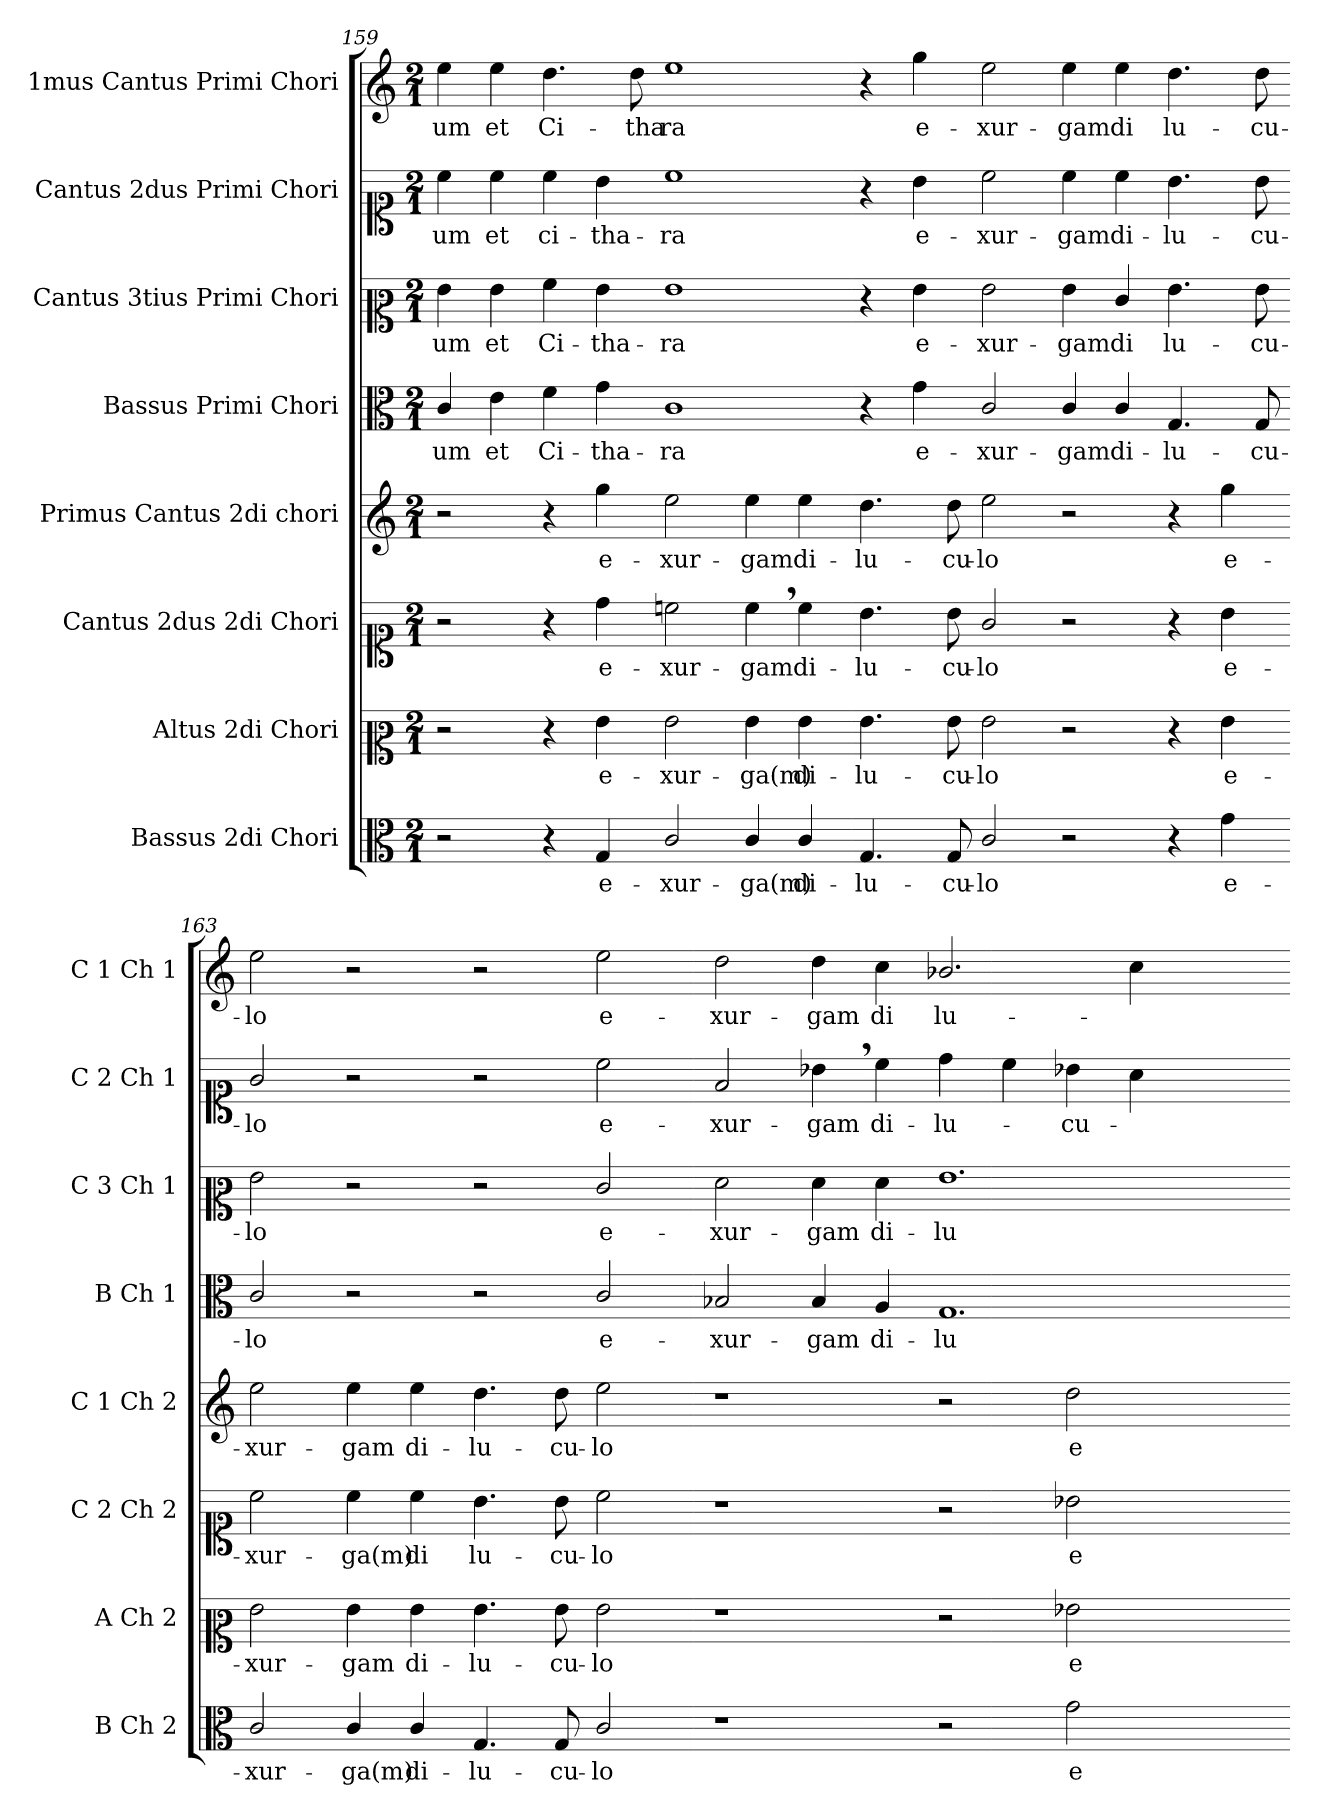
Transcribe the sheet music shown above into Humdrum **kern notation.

**kern	**text	**kern	**text	**kern	**text	**kern	**text	**kern	**text	**kern	**text	**kern	**text	**kern	**text
*part8	*part8	*part7	*part7	*part6	*part6	*part5	*part5	*part4	*part4	*part3	*part3	*part2	*part2	*part1	*part1
*staff8	*staff8	*staff7	*staff7	*staff6	*staff6	*staff5	*staff5	*staff4	*staff4	*staff3	*staff3	*staff2	*staff2	*staff1	*staff1
*I"Bassus 2di Chori	*	*I"Altus 2di Chori	*	*I"Cantus 2dus 2di Chori	*	*I"Primus Cantus 2di chori	*	*I"Bassus Primi Chori	*	*I"Cantus 3tius Primi Chori	*	*I"Cantus 2dus Primi Chori	*	*I"1mus Cantus Primi Chori	*
*I'B Ch 2	*	*I'A Ch 2	*	*I'C 2 Ch 2	*	*I'C 1 Ch 2	*	*I'B Ch 1	*	*I'C 3 Ch 1	*	*I'C 2 Ch 1	*	*I'C 1 Ch 1	*
*clefC3	*	*clefC2	*	*clefC1	*	*clefG2	*	*clefC3	*	*clefC2	*	*clefC1	*	*clefG2	*
*k[]	*	*k[]	*	*k[]	*	*k[]	*	*k[]	*	*k[]	*	*k[]	*	*k[]	*
*M2/1	*	*M2/1	*	*M2/1	*	*M2/1	*	*M2/1	*	*M2/1	*	*M2/1	*	*M2/1	*
=159	=159	=159	=159	=159	=159	=159	=159	=159	=159	=159	=159	=159	=159	=159	=159
2r	.	2r	.	2r	.	2r	.	4c/	-um	4g\	-um	4cc\	-um	4ee\	-um
.	.	.	.	.	.	.	.	4e\	et	4g\	et	4cc\	et	4ee\	et
4r	.	4r	.	4r	.	4r	.	4f\	Ci-	4a\	Ci-	4cc\	ci-	4.dd\	Ci-
4G/	e-	4g\	e-	4dd\	e-	4gg\	e-	4g\	-tha-	4g\	-tha-	4b\	-tha-	.	.
.	.	.	.	.	.	.	.	.	.	.	.	.	.	8dd\	-tha-
2c/	-xur-	2g\	-xur-	2ccn\	-xur-	2ee\	-xur-	1c\	-ra	1g\	-ra	1cc\	-ra	1ee\	-ra
4c/	-ga(m)	4g\	-ga(m)	4cc,<\	-gam	4ee\	-gam	.	.	.	.	.	.	.	.
4c/	di-	4g\	di-	4cc\	di-	4ee\	di-	.	.	.	.	.	.	.	.
=161-	=161-	=161-	=161-	=161-	=161-	=161-	=161-	=161-	=161-	=161-	=161-	=161-	=161-	=161-	=161-
4.G/	-lu-	4.g\	-lu-	4.b\	-lu-	4.dd\	-lu-	4r	.	4r	.	4r	.	4r	.
.	.	.	.	.	.	.	.	4g\	e-	4g\	e-	4b\	e-	4gg\	e-
8G/	-cu-	8g\	-cu-	8b\	-cu-	8dd\	-cu-	.	.	.	.	.	.	.	.
2c/	-lo	2g\	-lo	2g/	-lo	2ee\	-lo	2c/	-xur-	2g\	-xur-	2cc\	-xur-	2ee\	-xur-
2r	.	2r	.	2r	.	2r	.	4c/	-gam	4g\	-gam	4cc\	-gam	4ee\	-gam
.	.	.	.	.	.	.	.	4c/	di-	4e/	di	4cc\	di-	4ee\	di
4r	.	4r	.	4r	.	4r	.	4.G/	-lu-	4.g\	lu-	4.b\	-lu-	4.dd\	lu-
4g\	e-	4g\	e-	4b\	e-	4gg\	e-	.	.	.	.	.	.	.	.
.	.	.	.	.	.	.	.	8G/	-cu-	8g\	-cu-	8b\	-cu-	8dd\	-cu-
=163-	=163-	=163-	=163-	=163-	=163-	=163-	=163-	=163-	=163-	=163-	=163-	=163-	=163-	=163-	=163-
2c/	-xur-	2g\	-xur-	2cc\	-xur-	2ee\	-xur-	2c/	-lo	2g\	-lo	2g/	-lo	2ee\	-lo
4c/	-ga(m)	4g\	-gam	4cc\	-ga(m)	4ee\	-gam	2r	.	2r	.	2r	.	2r	.
4c/	di-	4g\	di-	4cc\	di	4ee\	di-	.	.	.	.	.	.	.	.
4.G/	-lu-	4.g\	-lu-	4.b\	lu-	4.dd\	-lu-	2r	.	2r	.	2r	.	2r	.
8G/	-cu-	8g\	-cu-	8b\	-cu-	8dd\	-cu-	.	.	.	.	.	.	.	.
2c/	-lo	2g\	-lo	2cc\	-lo	2ee\	-lo	2c/	e-	2e/	e-	2cc\	e-	2ee\	e-
=165-	=165-	=165-	=165-	=165-	=165-	=165-	=165-	=165-	=165-	=165-	=165-	=165-	=165-	=165-	=165-
1r	.	1r	.	1r	.	1r	.	2B-X/	-xur-	2f\	-xur-	2f/	-xur-	2dd\	-xur-
.	.	.	.	.	.	.	.	4B-/	-gam	4f\	-gam	4b-X,<\	-gam	4dd\	-gam
.	.	.	.	.	.	.	.	4A/	di-	4f\	di-	4cc\	di-	4cc\	di
2r	.	2r	.	2r	.	2r	.	1.G/	-lu-	1.g\	-lu-	4dd\	-lu-	2.b-X/	lu-
.	.	.	.	.	.	.	.	.	.	.	.	4cc\	.	.	.
2g\	e-	2g-X\	e-	2b-X\	e-	2dd\	e-	.	.	.	.	4b-X\	-cu-	.	.
.	.	.	.	.	.	.	.	.	.	.	.	4a\	.	4cc\	.
2ryy	.	2ryy	.	2ryy	.	2ryy	.	.	.	.	.	2ryy	.	2ryy	.
=-	=-	=-	=-	=-	=-	=-	=-	=-	=-	=-	=-	=-	=-	=-	=-
*-	*-	*-	*-	*-	*-	*-	*-	*-	*-	*-	*-	*-	*-	*-	*-
